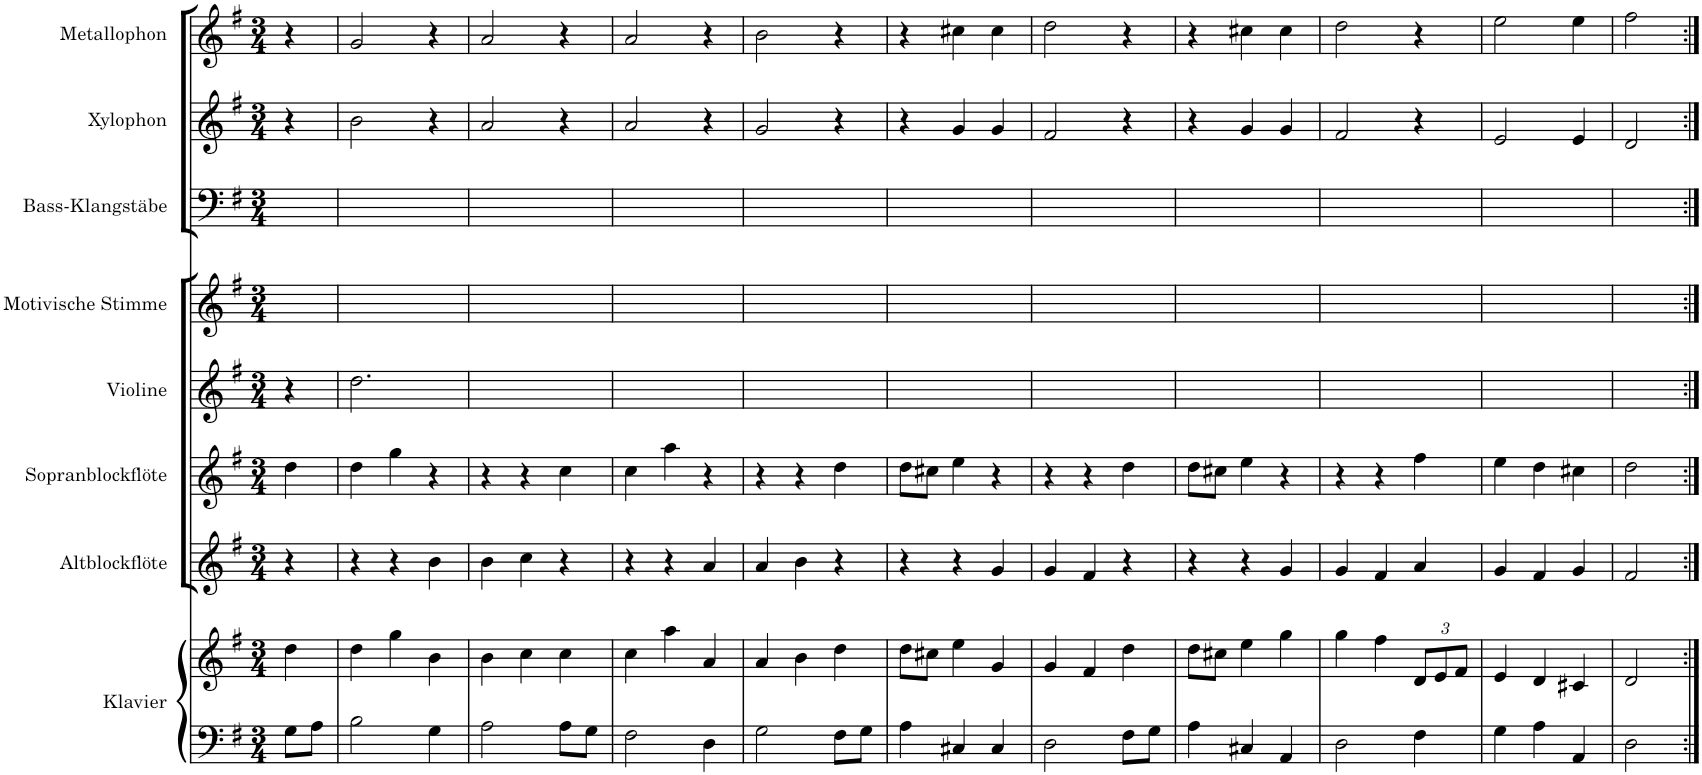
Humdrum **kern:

**kern	**kern	**kern	**kern	**kern	**kern	**kern	**kern	**kern
*part8	*part8	*part7	*part6	*part5	*part4	*part3	*part2	*part1
*staff9	*staff8	*staff7	*staff6	*staff5	*staff4	*staff3	*staff2	*staff1
*I"Klavier	*	*I"Altblockflöte	*I"Sopranblockflöte	*I"Violine	*I"Motivische Stimme	*I"Bass-Klangstäbe	*I"Xylophon	*I"Metallophon
*	*	*I'Abfl.	*	*I'Vln	*	*	*I'Xyl.	*
*clefF4	*clefG2	*clefG2	*clefG2	*clefG2	*clefG2	*clefF4	*clefG2	*clefG2
*	*	*Trd-7c-12	*Trd-7c-12	*	*	*	*Trd-7c-12	*
*k[f#]	*k[f#]	*k[f#]	*k[f#]	*k[f#]	*k[f#]	*k[f#]	*k[f#]	*k[f#]
*G:	*G:	*G:	*G:	*G:	*G:	*G:	*G:	*G:
*M3/4	*M3/4	*M3/4	*M3/4	*M3/4	*M3/4	*M3/4	*M3/4	*M3/4
=	=	=	=	=	=	=	=	=
8G\L	4dd\	4r	4dd\	4r	2.ryy	2.ryy	4r	4r
8A\J	.	.	.	.	.	.	.	.
2ryy	2ryy	2ryy	2ryy	2ryy	.	.	2ryy	2ryy
=1	=1	=1	=1	=1	=1	=1	=1	=1
2B\	4dd\	4r	4dd\	2.dd\	2.ryy	2.ryy	2b\	2g/
.	4gg\	4r	4gg\	.	.	.	.	.
4G\	4b\	4b\	4r	.	.	.	4r	4r
=2	=2	=2	=2	=2	=2	=2	=2	=2
2A\	4b\	4b\	4r	2.ryy	2.ryy	2.ryy	2a/	2a/
.	4cc\	4cc\	4r	.	.	.	.	.
8A\L	4cc\	4r	4cc\	.	.	.	4r	4r
8G\J	.	.	.	.	.	.	.	.
=3	=3	=3	=3	=3	=3	=3	=3	=3
2F#\	4cc\	4r	4cc\	2.ryy	2.ryy	2.ryy	2a/	2a/
.	4aa\	4r	4aa\	.	.	.	.	.
4D\	4a/	4a/	4r	.	.	.	4r	4r
=4	=4	=4	=4	=4	=4	=4	=4	=4
2G\	4a/	4a/	4r	2.ryy	2.ryy	2.ryy	2g/	2b\
.	4b\	4b\	4r	.	.	.	.	.
8F#\L	4dd\	4r	4dd\	.	.	.	4r	4r
8G\J	.	.	.	.	.	.	.	.
=5	=5	=5	=5	=5	=5	=5	=5	=5
4A\	8dd\L	4r	8dd\L	2.ryy	2.ryy	2.ryy	4r	4r
.	8cc#X\J	.	8cc#X\J	.	.	.	.	.
4C#X/	4ee\	4r	4ee\	.	.	.	4g/	4cc#X\
4C#/	4g/	4g/	4r	.	.	.	4g/	4cc#\
=6	=6	=6	=6	=6	=6	=6	=6	=6
2D\	4g/	4g/	4r	2.ryy	2.ryy	2.ryy	2f#/	2dd\
.	4f#/	4f#/	4r	.	.	.	.	.
8F#\L	4dd\	4r	4dd\	.	.	.	4r	4r
8G\J	.	.	.	.	.	.	.	.
=7	=7	=7	=7	=7	=7	=7	=7	=7
4A\	8dd\L	4r	8dd\L	2.ryy	2.ryy	2.ryy	4r	4r
.	8cc#X\J	.	8cc#X\J	.	.	.	.	.
4C#X/	4ee\	4r	4ee\	.	.	.	4g/	4cc#X\
4AA/	4gg\	4g/	4r	.	.	.	4g/	4cc#\
=8	=8	=8	=8	=8	=8	=8	=8	=8
2D\	4gg\	4g/	4r	2.ryy	2.ryy	2.ryy	2f#/	2dd\
.	4ff#\	4f#/	4r	.	.	.	.	.
*	*Xbrackettup	*	*	*	*	*	*	*
4F#\	12d/L	4a/	4ff#\	.	.	.	4r	4r
.	12e/	.	.	.	.	.	.	.
.	12f#/J	.	.	.	.	.	.	.
=9	=9	=9	=9	=9	=9	=9	=9	=9
4G\	4e/	4g/	4ee\	2.ryy	2.ryy	2.ryy	2e/	2ee\
4A\	4d/	4f#/	4dd\	.	.	.	.	.
4AA/	4c#X/	4g/	4cc#X\	.	.	.	4e/	4ee\
=10	=10	=10	=10	=10	=10	=10	=10	=10
2D\	2d/	2f#/	2dd\	2.ryy	2.ryy	2.ryy	2d/	2ff#\
4ryy	4ryy	4ryy	4ryy	.	.	.	4ryy	4ryy
=:|!	=:|!	=:|!	=:|!	=:|!	=:|!	=:|!	=:|!	=:|!
*-	*-	*-	*-	*-	*-	*-	*-	*-
